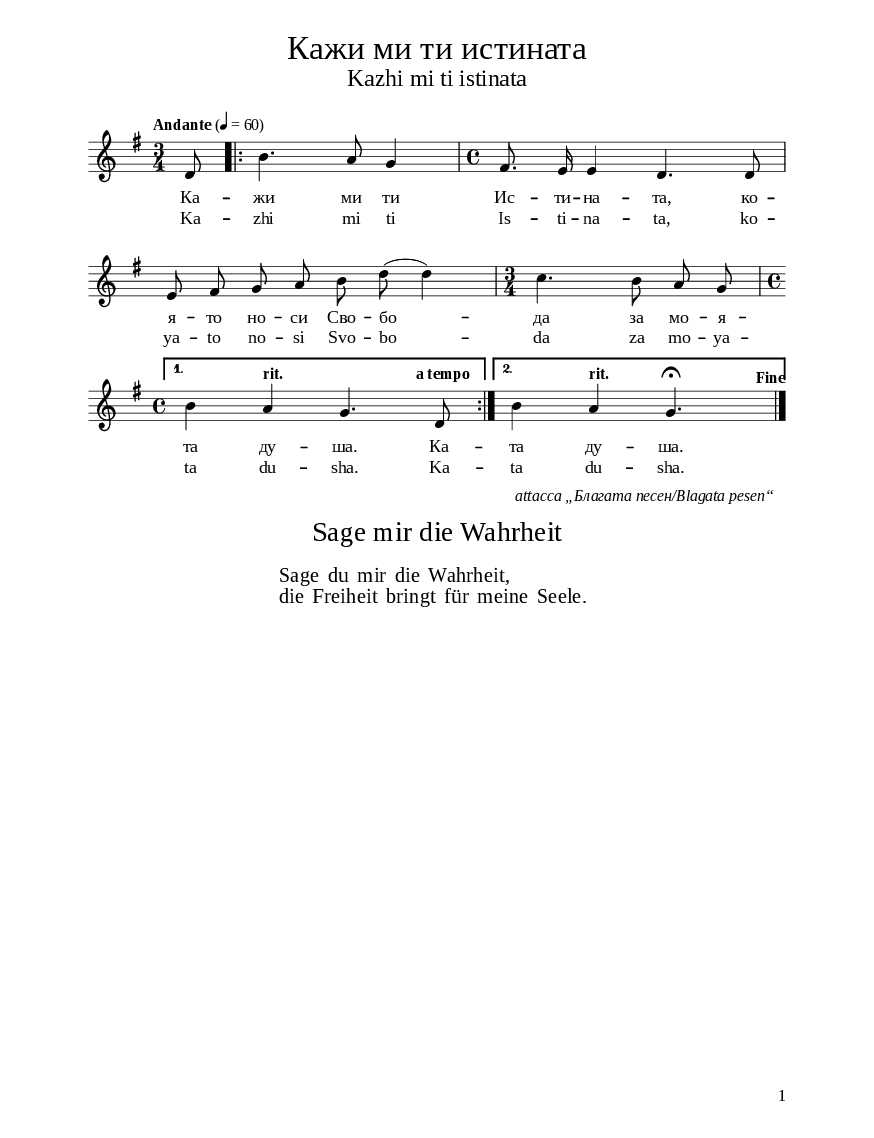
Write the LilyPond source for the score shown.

\version "2.22.1"

% include paper part and global functions
\include "include/globals.ily"

\bookpart {
  \include "include/bookpart-paper.ily"
  \score {
    \include "include/score-layout.ily"

    \new Voice \absolute {
      \clef treble
      \key g \major
      \time 3/4
      \tempoFunc "Andante" 4 "60"

      \partial 8
      \autoBeamOff

      d'8 | \repeat volta 2 {
        b'4. a'8 g'4 | \time 4/4  fis'8. e'16 e'4 d'4. d'8 | \break

        e'8 fis' g' a' b' d'' ( d''4 ) | \time 3/4  c''4. b'8 a' g' | \break
      }

      \alternative {
        { \time 4/4  b'4\tempo "rit.                                  a tempo"  a' g'4. d'8 }
        {
          b'4\tempo "rit." a'4
          \override Staff.BarLine.stencil = ##f %hide bar line
          g'4.^\markup \bold{"                       Fine"}\fermata
          \revert Staff.BarLine.stencil
          \bar "|."
        }
      }
    }

    \addlyrics {
      Ка -- жи ми
      ти Ис -- ти -- на -- та, ко -- я -- то но -- си
      Сво -- бо -- да за мо -- я -- та ду -- ша. Ка --
      та ду -- ша.
    }
    \addlyrics {
      Ka -- zhi mi
      ti Is -- ti -- na -- ta, ko -- ya -- to no -- si
      Svo -- bo -- da za mo -- ya -- ta du -- sha. Ka --
      ta du -- sha.

    }

    \header {
      title = \titleFunc "Кажи ми ти истината" "Kazhi mi ti istinata"
    }

    \midi{}

  } % score
  
  \markup \italic \dc-one-nobold "attacca „Благата песен/Blagata pesen“"
  


  % include foreign translation(s) of the song
  \version "2.22.1"

\markup \fill-line { \fontsize #deTitleFontSize "Sage mir die Wahrheit" }
\markup \null
\markup \null
\markup \fontsize #deCoupletFontSize {
  \hspace #17
  \override #`(baseline-skip . ,deCoupletBaselineSkip)

  \column {
        \line { " "Sage du mir die Wahrheit,}
        \line { " "die Freiheit bringt für meine Seele. }
    }
}


} % bookpart
